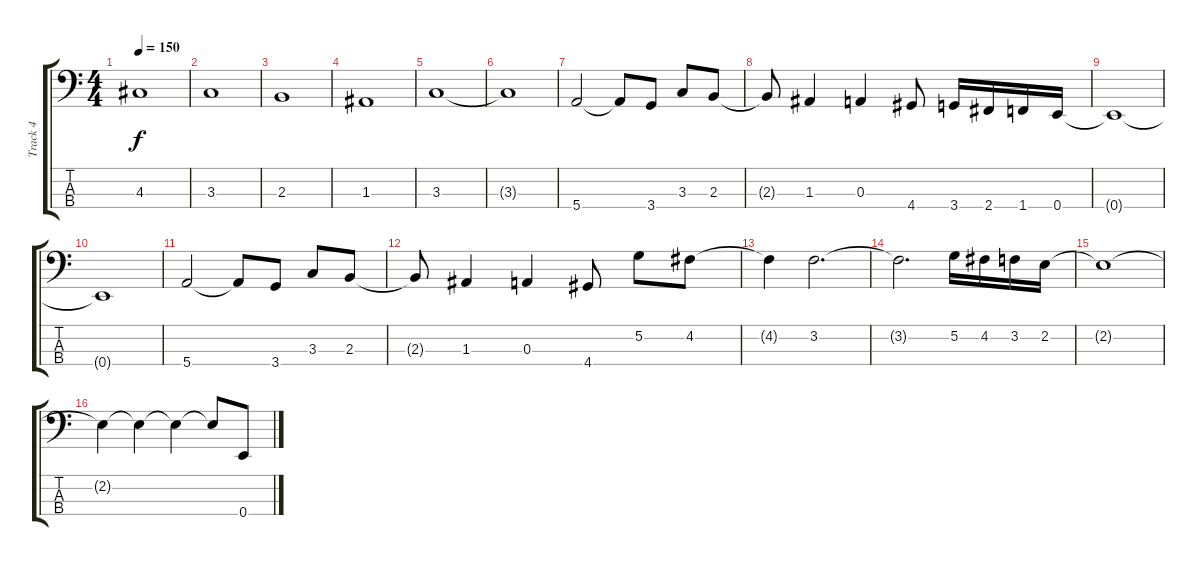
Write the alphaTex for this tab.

\track ("Track 4" "Track 4") {instrument electricbassfinger}
\staff {score tabs}
\tuning (G2 D2 A1 E1) {hide}
\ts (4 4)
\tempo 150
\clef f4
\ks c
4.3.1{dy f} |
3.3.1 |
2.3.1 |
1.3.1 |
3.3.1 |
3.3{t}.1 |
5.4.2 5.4{t}.8 3.4.8 3.3.8 2.3.8 |
2.3{t}.8 1.3.4 0.3.4 4.4.8 3.4.16 2.4.16 1.4.16 0.4.16 |
0.4{t}.1 |
0.4{t}.1 |
5.4.2 5.4{t}.8 3.4.8 3.3.8 2.3.8 |
2.3{t}.8 1.3.4 0.3.4 4.4.8 5.2.8 4.2.8 |
4.2{t}.4 3.2.2{d} |
3.2{t}.2{d} 5.2.16 4.2.16 3.2.16 2.2.16 |
2.2{t}.1 |
2.2{t}.4 2.2{t}.4 2.2{t}.4 2.2{t}.8 0.4.8
